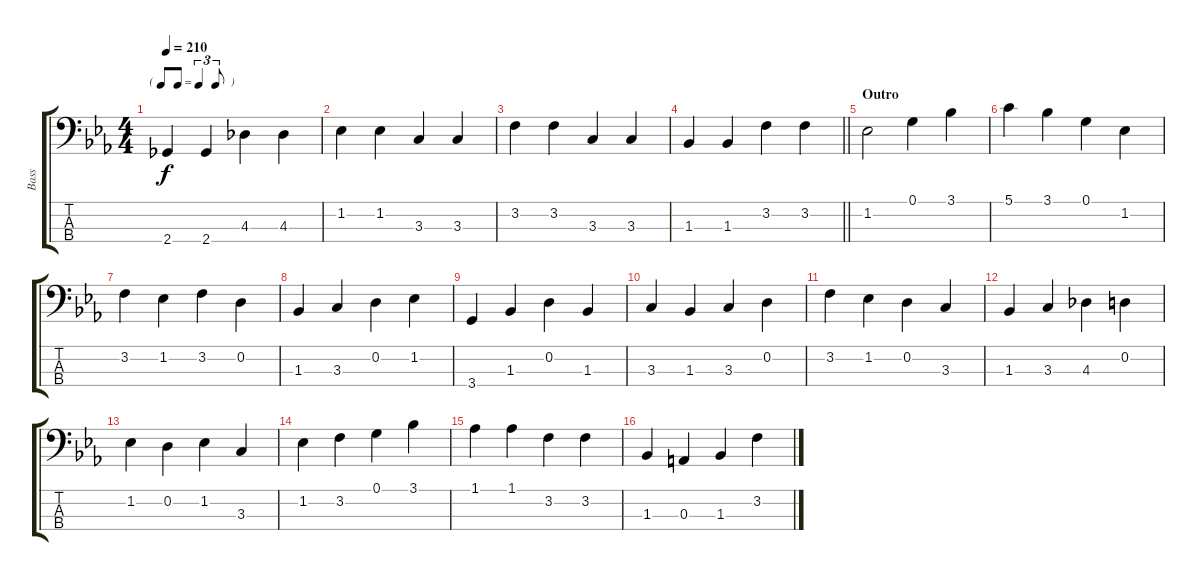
\track ("Bass" "Bass") {instrument acousticbass}
\staff {score tabs}
\tuning (G2 D2 A1 E1) {hide}
\ts (4 4)
\tf triplet8th
\tempo 210
\clef f4
\ks eb
2.4.4{dy f} 2.4.4 4.3.4 4.3.4 |
1.2.4 1.2.4 3.3.4 3.3.4 |
3.2.4 3.2.4 3.3.4 3.3.4 |
\barLineRight lightlight
1.3.4 1.3.4 3.2.4 3.2.4 |
\section ("" "Outro")
1.2.2 0.1.4 3.1.4 |
5.1.4 3.1.4 0.1.4 1.2.4 |
3.2.4 1.2.4 3.2.4 0.2.4 |
1.3.4 3.3.4 0.2.4 1.2.4 |
3.4.4 1.3.4 0.2.4 1.3.4 |
3.3.4 1.3.4 3.3.4 0.2.4 |
3.2.4 1.2.4 0.2.4 3.3.4 |
1.3.4 3.3.4 4.3.4 0.2.4 |
1.2.4 0.2.4 1.2.4 3.3.4 |
1.2.4 3.2.4 0.1.4 3.1.4 |
1.1.4 1.1.4 3.2.4 3.2.4 |
1.3.4 0.3.4 1.3.4 3.2.4
